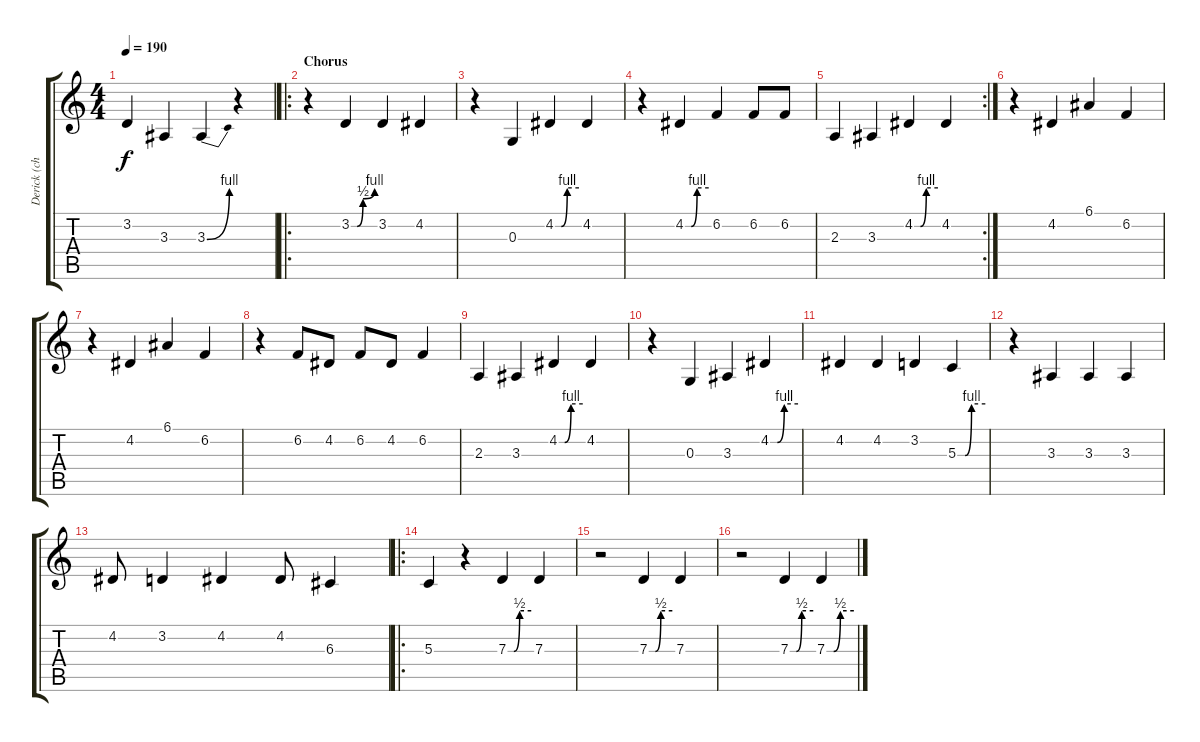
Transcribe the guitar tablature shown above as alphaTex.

\track ("Derick (chant/lead vocal)" "Derick (ch") {instrument tenorsax}
\staff {score tabs}
\tuning (E4 B3 G3 D3 A2 E2) {hide}
\ts (4 4)
\tempo 190
\clef g2
\ks c
3.2.4{dy f} 3.3.4 3.3{be (bend 0 0 60 4)}.4 r.4 |
\ro
\section ("" "Chorus")
r.4 3.2{be (custom 0 0 15 0 30 2 60 4)}.4 3.2.4 4.2.4 |
r.4 0.3.4 4.2{be (custom 0 0 15 0 30 4 60 4)}.4 4.2.4 |
r.4 4.2{be (custom 0 0 15 0 30 4 60 4)}.4 6.2.4 6.2.8 6.2.8 |
\rc 2
2.3.4 3.3.4 4.2{be (custom 0 0 15 0 30 4 60 4)}.4 4.2.4 |
r.4 4.2.4 6.1.4 6.2.4 |
r.4 4.2.4 6.1.4 6.2.4 |
r.4 6.2.8 4.2.8 6.2.8 4.2.8 6.2.4 |
2.3.4 3.3.4 4.2{be (custom 0 0 14 0 30 4 60 4)}.4 4.2.4 |
r.4 0.3.4 3.3.4 4.2{be (custom 0 0 15 0 30 4 60 4)}.4 |
4.2.4 4.2.4 3.2.4 5.3{be (custom 0 0 16 0 30 4 60 4)}.4 |
r.4 3.3.4 3.3.4 3.3.4 |
4.2.8 3.2.4 4.2.4 4.2.8 6.3.4 |
\ro
5.3.4 r.4 7.3{be (custom 0 0 15 0 30 2 60 2)}.4 7.3.4 |
r.2 7.3{be (custom 0 0 16 0 30 2 60 2)}.4 7.3.4 |
r.2 7.3{be (custom 0 0 16 0 30 2 60 2)}.4 7.3{be (custom 0 0 15 0 30 2 60 2)}.4
